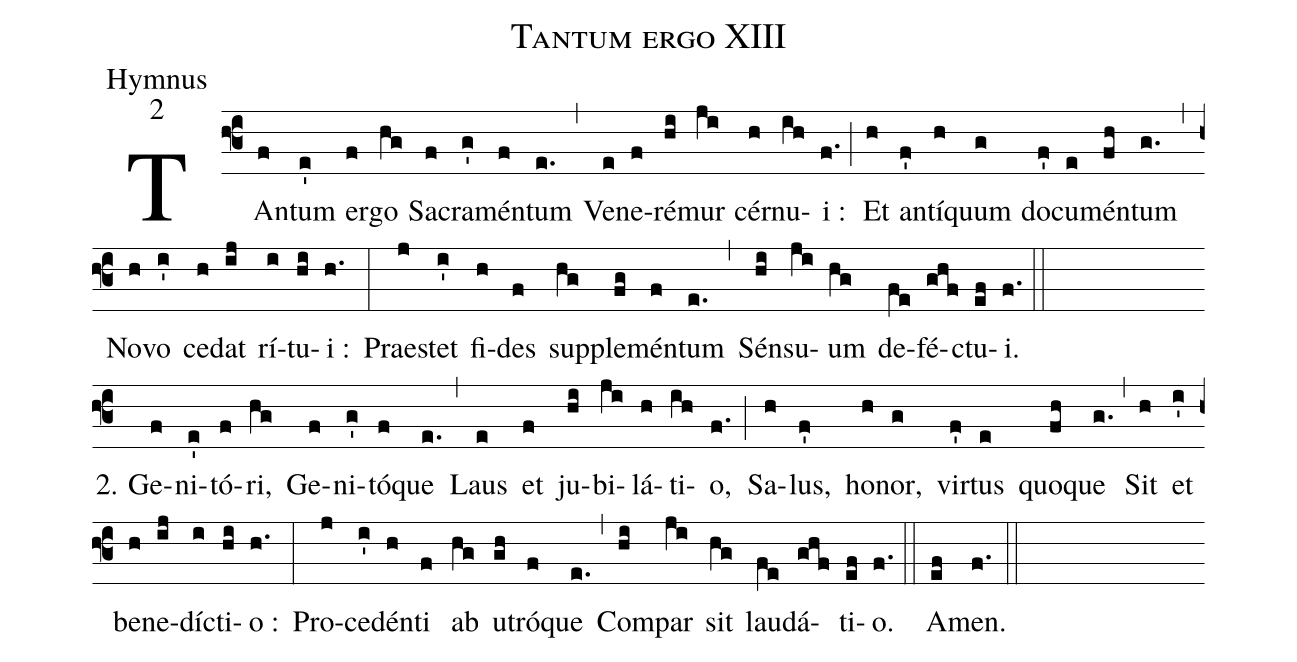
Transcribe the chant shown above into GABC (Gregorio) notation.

name:Tantum ergo XIII;
office-part:Hymnus;
mode:2;
%%
(f3) TAn(f)tum(e') er(f)go(hg) Sa(f)cra(g')mén(f)tum(e.) (,) Ve(e)ne(f)ré(hi)mur(ji) cér(h)nu(ih)i :(f.) (;) Et(h) an(f')tí(h)quum(g) do(f')cu(e)mén(fh)tum(g.) (,) No(h)vo(i') ce(h)dat(ij) rí(i)tu(hi)i :(h.) (:) Prae(j)stet(i') fi(h)des(f) sup(hg)ple(fg)mén(f)tum(e.) (,) Sén(hi)su(ji)um(hg) de(fe)fé(ghf)ctu(ef)i.(f.) (::) (Z-)
2. Ge(f)ni(e')tó(f)ri,(hg) Ge(f)ni(g')tó(f)que(e.) (,) Laus(e) et(f) ju(hi)bi(ji)lá(h)ti(ih)o,(f.) (;) Sa(h)lus,(f') ho(h)nor,(g) vir(f')tus(e) quo(fh)que(g.) (,) Sit(h) et(i') be(h)ne(ij)dí(i)cti(hi)o :(h.) (:) Pro(j)ce(i')dén(h)ti(f) ab(hg) u(gh)tró(f)que(e.) (,) Com(hi)par(ji) sit(hg) lau(fe)dá(ghf)ti(ef)o.(f.) (::)
A(ef)men.(f.) (::)
